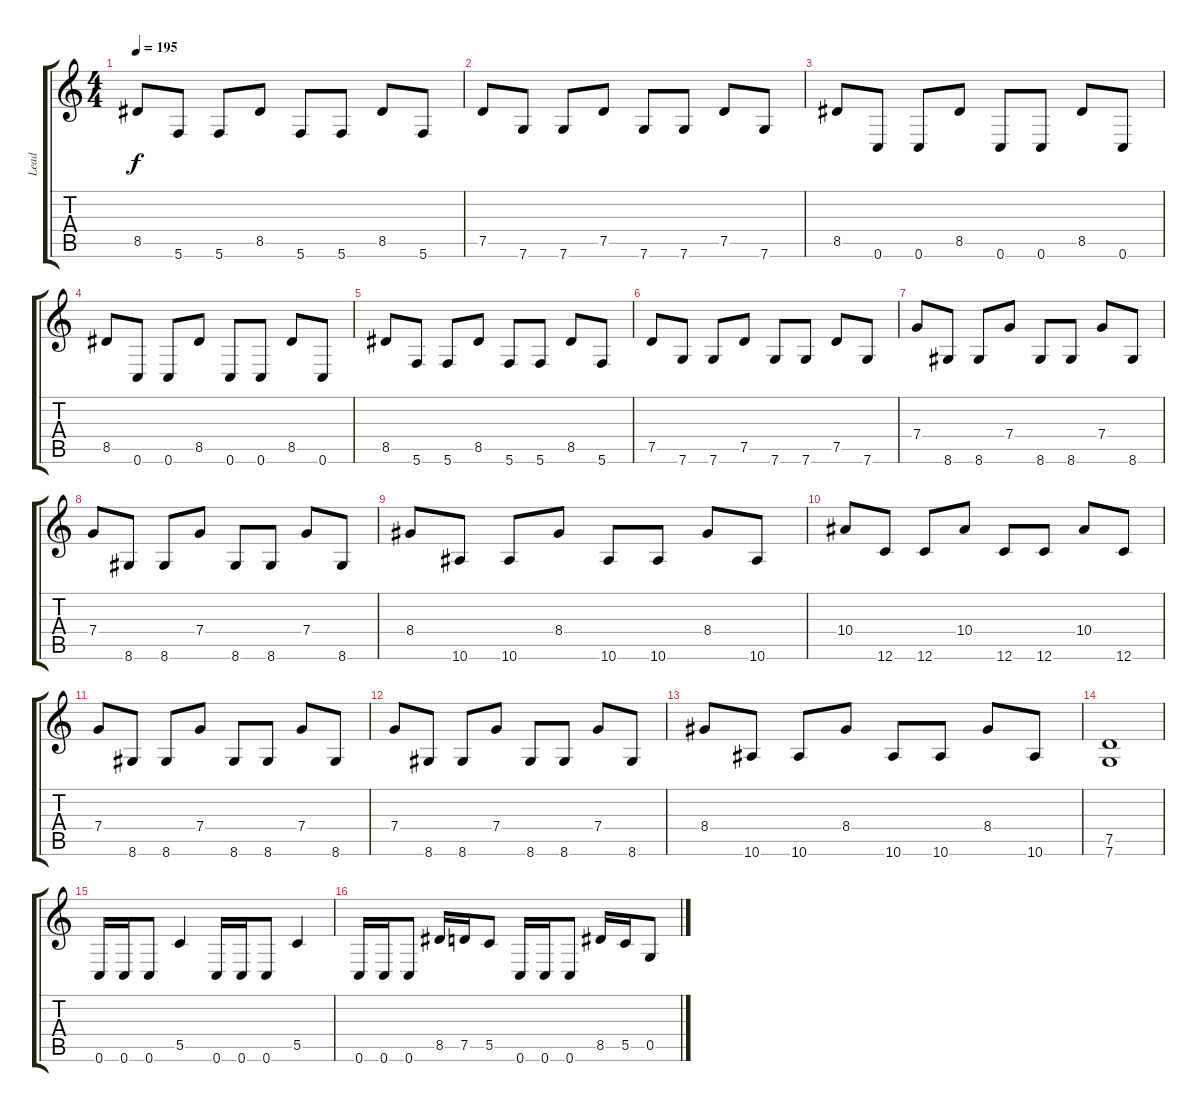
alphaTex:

\track ("Lead" "Lead") {instrument distortionguitar}
\staff {score tabs}
\tuning (D4 A3 F3 C3 G2 C2) {hide}
\ts (4 4)
\tempo 195
\clef g2
\ks c
8.5.8{dy f} 5.6.8 5.6.8 8.5.8 5.6.8 5.6.8 8.5.8 5.6.8 |
7.5.8 7.6.8 7.6.8 7.5.8 7.6.8 7.6.8 7.5.8 7.6.8 |
8.5.8 0.6.8 0.6.8 8.5.8 0.6.8 0.6.8 8.5.8 0.6.8 |
8.5.8 0.6.8 0.6.8 8.5.8 0.6.8 0.6.8 8.5.8 0.6.8 |
8.5.8 5.6.8 5.6.8 8.5.8 5.6.8 5.6.8 8.5.8 5.6.8 |
7.5.8 7.6.8 7.6.8 7.5.8 7.6.8 7.6.8 7.5.8 7.6.8 |
7.4.8 8.6.8 8.6.8 7.4.8 8.6.8 8.6.8 7.4.8 8.6.8 |
7.4.8 8.6.8 8.6.8 7.4.8 8.6.8 8.6.8 7.4.8 8.6.8 |
8.4.8 10.6.8 10.6.8 8.4.8 10.6.8 10.6.8 8.4.8 10.6.8 |
10.4.8 12.6.8 12.6.8 10.4.8 12.6.8 12.6.8 10.4.8 12.6.8 |
7.4.8 8.6.8 8.6.8 7.4.8 8.6.8 8.6.8 7.4.8 8.6.8 |
7.4.8 8.6.8 8.6.8 7.4.8 8.6.8 8.6.8 7.4.8 8.6.8 |
8.4.8 10.6.8 10.6.8 8.4.8 10.6.8 10.6.8 8.4.8 10.6.8 |
(7.5 7.6).1 |
0.6.16 0.6.16 0.6.8 5.5.4 0.6.16 0.6.16 0.6.8 5.5.4 |
0.6.16 0.6.16 0.6.8 8.5.16 7.5.16 5.5.8 0.6.16 0.6.16 0.6.8 8.5.16 5.5.16 0.5.8
